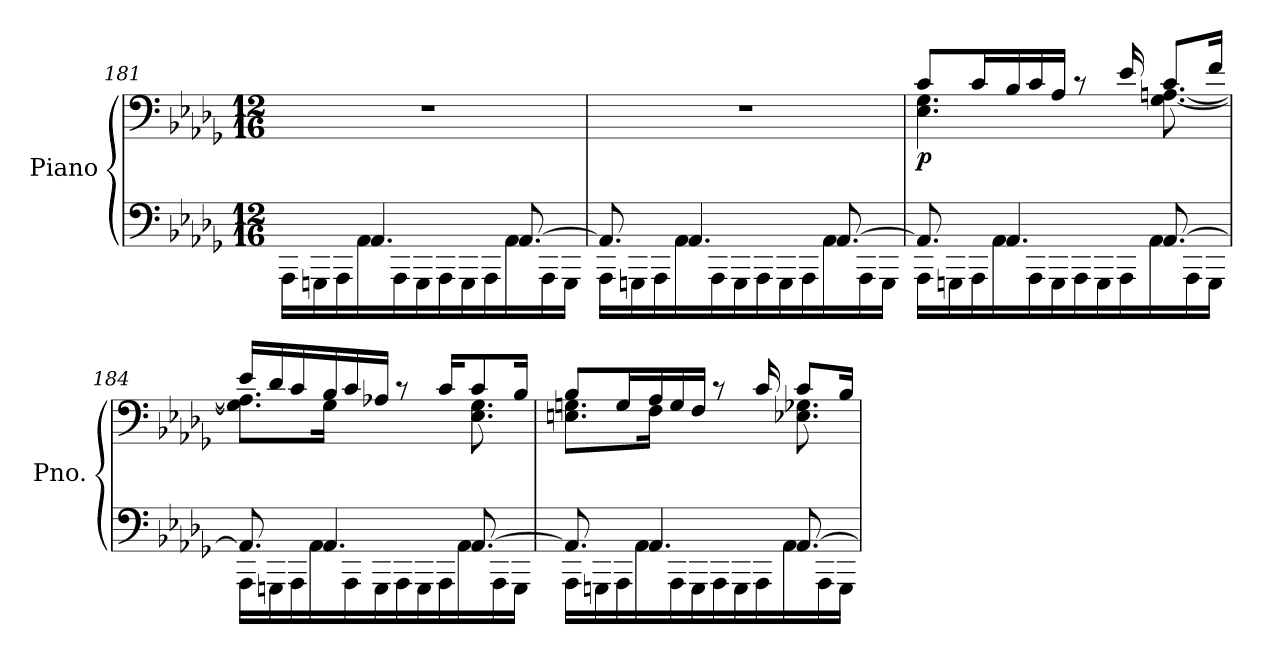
**kern	**kern	**dynam
*part1	*part1	*part1
*staff2	*staff1	*staff1/2
*I"Piano	*	*
*I'Pno.	*	*
*clefF4	*clefF4	*
*k[b-e-a-d-g-]	*k[b-e-a-d-g-]	*
*D-:	*D-:	*
*M12/16	*M12/16	*
=181	=181	=181
*^	*	*
8.ryy	16AAA-\LL	2.r	.
.	16GGGn\	.	.
.	16AAA-\	.	.
4.AA-/	16AA-\	.	.
.	16AAA-\	.	.
.	16GGG\	.	.
.	16AAA-\	.	.
.	16GGG\	.	.
.	16AAA-\	.	.
[8.AA-/	16AA-\	.	.
.	16AAA-\	.	.
.	16GGG\JJ	.	.
!!LO:LB:g=z
=182	=182	=182	=182
8.AA-/]	16AAA-\LL	2.r	.
.	16GGGn\	.	.
.	16AAA-\	.	.
4.AA-/	16AA-\	.	.
.	16AAA-\	.	.
.	16GGG\	.	.
.	16AAA-\	.	.
.	16GGG\	.	.
.	16AAA-\	.	.
[8.AA-/	16AA-\	.	.
.	16AAA-\	.	.
.	16GGG\JJ	.	.
!!LO:PB:g=z
=183	=183	=183	=183
*	*	*^	*
!	!	!	!	!LO:DY:b
8.AA-/]	16AAA-\LL	8c/L	4.E-\ 4.G-\	p
.	16GGGn\	.	.	.
.	16AAA-\	16c/L	.	.
4.AA-/	16AA-\	16B-/	.	.
.	16AAA-\	16c/	.	.
.	16GGG\	16A-/JJ	.	.
.	16AAA-\	8rc	8.ryy	.
.	16GGG\	.	.	.
.	16AAA-\	16e-/	.	.
[8.AA-/	16AA-\	8c/L	[8.G-\ [8.An\	.
.	16AAA-\	.	.	.
.	16GGG\JJ	16f/Jk	.	.
=184	=184	=184	=184	=184
8.AA-/]	16AAA-\LL	16e-/LL	8.G-\] 8.A\]L	.
.	16GGGn\	16d-/	.	.
.	16AAA-\	16c/	.	.
4.AA-/	16AA-\	16B-/	16G-\Jk	.
.	16AAA-\	16c/	16ryy	.
*	*	*v	*v	*
.	16GGG\	16A-X/JJ	.
.	16AAA-\	8rc	.
.	16GGG\	.	.
.	16AAA-\	16c/KL	.
*	*	*^	*
[8.AA-/	16AA-\	8c/	8.E-\ 8.G-\	.
.	16AAA-\	.	.	.
.	16GGG\JJ	16B-/Jk	.	.
!!LO:LB:g=z	!!
=185	=185	=185	=185	=185
8.AA-/]	16AAA-\LL	8B-/L	8.En\ 8.Gn\L	.
.	16GGGn\	.	.	.
.	16AAA-\	16G/L	.	.
4.AA-/	16AA-\	16A-/	16F\Jk	.
.	16AAA-\	16G/	16ryy	.
*	*	*v	*v	*
.	16GGG\	16F/JJ	.
.	16AAA-\	8rc	.
.	16GGG\	.	.
.	16AAA-\	16c/	.
*	*	*^	*
[8.AA-/	16AA-\	8c/L	8.E-X\ 8.G-X\	.
.	16AAA-\	.	.	.
.	16GGG\JJ	16B-/Jk	.	.
*v	*v	*	*	*
*	*v	*v	*
=	=	=
*-	*-	*-
